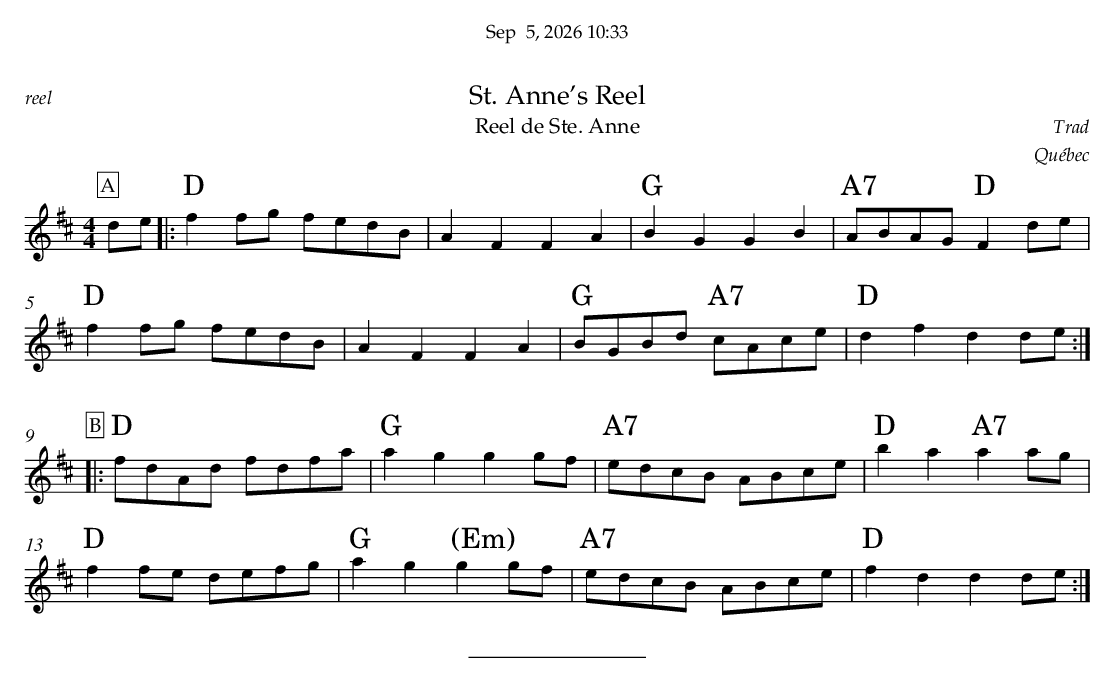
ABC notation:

X:1
T:St. Anne's Reel
T:Reel de Ste. Anne
C:Trad
O:Québec
M:4/4
L:1/8
K:Dmaj
P:A
de|: "D"f2fg fedB|A2F2 F2A2| "G"B2G2 G2B2| "A7"ABAG "D" F2 de|
"D"f2fg fedB|A2F2 F2A2| "G"BGBd "A7"cAce| "D"d2f2 d2 de:|
%%vskip 0.5cm
P:B
|: "D" fdAd fdfa | "G"a2g2 g2gf| "A7"edcB ABce| "D"b2a2 "A7"a2ag|
"D"f2fe defg| "G"a2g2 "(Em)"g2gf| "A7"edcB ABce| "D"f2d2 d2 de:|
